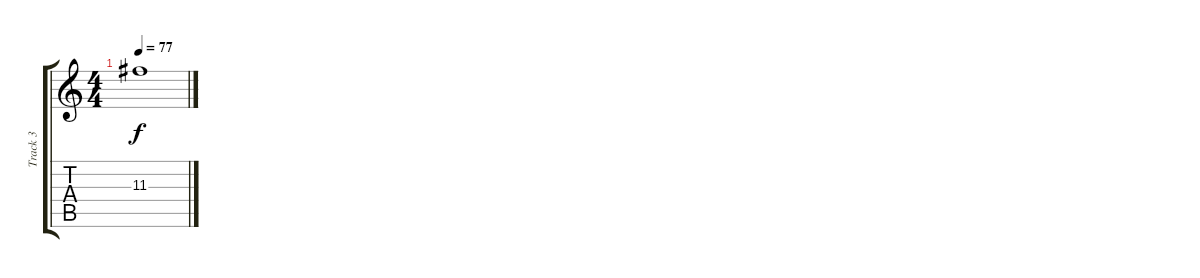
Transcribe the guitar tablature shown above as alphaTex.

\track ("Track 3" "Track 3") {instrument distortionguitar}
\staff {score tabs}
\tuning (E4 B3 G3 D3 A2 E2) {hide}
\ts (4 4)
\tempo 77
\clef g2
\ks c
11.3{t}.1{dy f}
